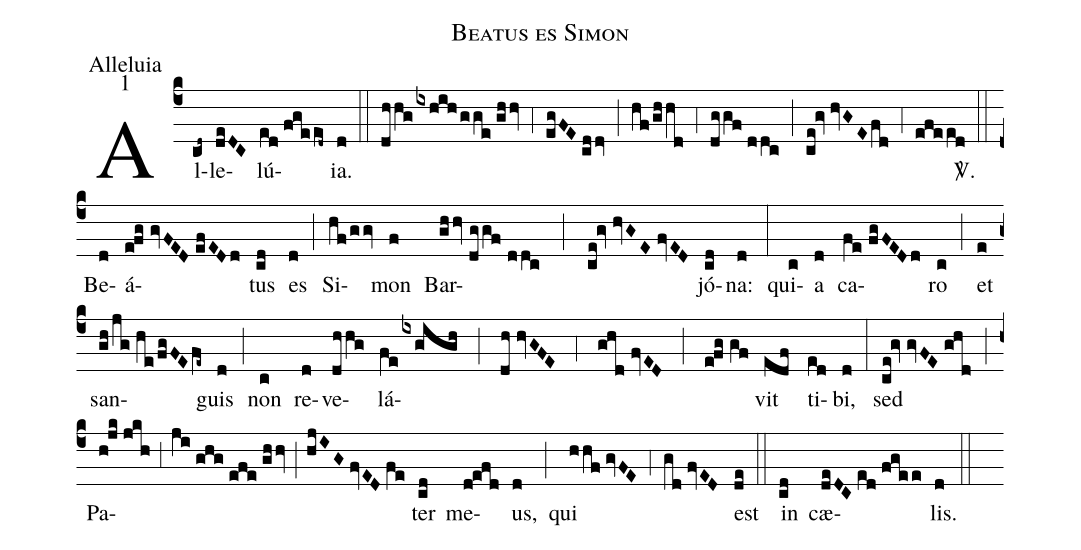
name:Beatus es Simon;
office-part:Alleluia;
mode:1;
%%
(c4) Al(cd~)le(deDC)lú(ed//fgeed~)ia.(d) (::) (dhhg/ixhih/gge//ghhv) (;4) (egFE//cddv) (;) (hf/ghhd) (;4) (dggf//ddc) (;) (ce!gv//hvGE/fd) (;4) (efeed) <sp>V/</sp>.(::) Be(d)á(e!fg//gvFED//efEDd)tus(cd) es(d) (;) Si(hf/ggv)mon(f) Bar(ghhv//dggf//ddc;ce!gv//hvGE//fvED)jó(cd)na:(d) (:) qui(c)a(d) ca(fe//fgFEDd)ro(c) (;) et(e) san(gh/jg//he/fgFE/fe~)guis(d) (;) non(c) re(d)ve(dhhg)lá(fe/ixgigh;dh//hvGFE;4ghd//fvED;e!fg//gf)vit(edf) ti(ed)bi,(d) (:) sed(ce!gv//gvFE//ghd) (;) Pa(h!jk//jkh;3ji//ghg//efe//ghhv;hjIG//fvED//fe)ter(cd) me(d!efd)us,(d) (;) qui(hhf//gvFE) (;4) (gd//fvED) est(de) (::) in(cd) cæ(deDC//ed//fgee)lis.(d) (::)
